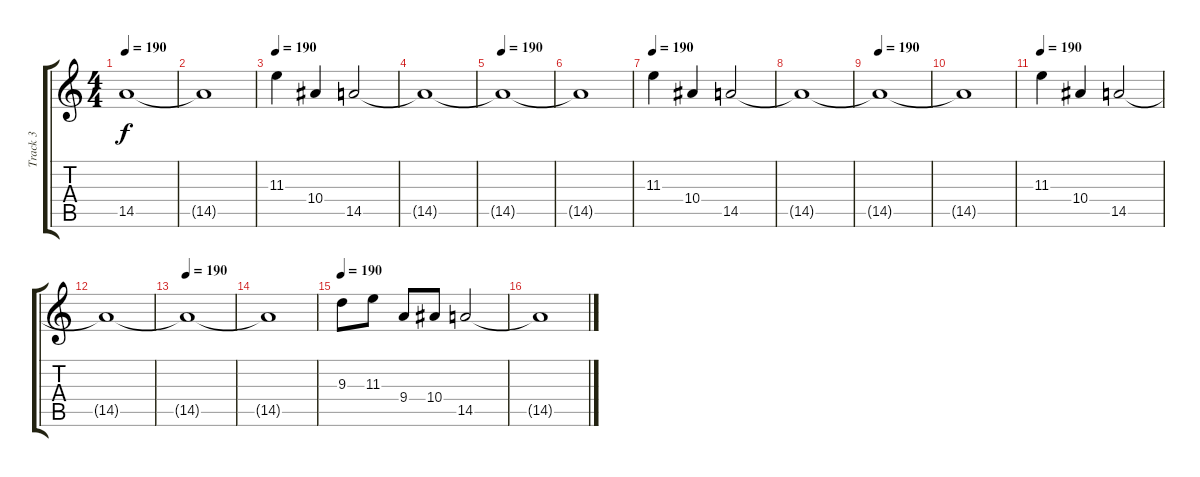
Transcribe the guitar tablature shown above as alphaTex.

\track ("Track 3" "Track 3") {instrument distortionguitar}
\staff {score tabs}
\tuning (D4 A3 F3 C3 G2 D2) {hide}
\ts (4 4)
\tempo 190
\clef g2
\ks c
14.5{t}.1{dy f} |
14.5{t}.1 |
\tempo 190
11.3.4 10.4.4 14.5.2 |
14.5{t}.1 |
\tempo 190
14.5{t}.1 |
14.5{t}.1 |
\tempo 190
11.3.4 10.4.4 14.5.2 |
14.5{t}.1 |
\tempo 190
14.5{t}.1 |
14.5{t}.1 |
\tempo 190
11.3.4 10.4.4 14.5.2 |
14.5{t}.1 |
\tempo 190
14.5{t}.1 |
14.5{t}.1 |
\tempo 190
9.3.8 11.3.8 9.4.8 10.4.8 14.5.2 |
14.5{t}.1
